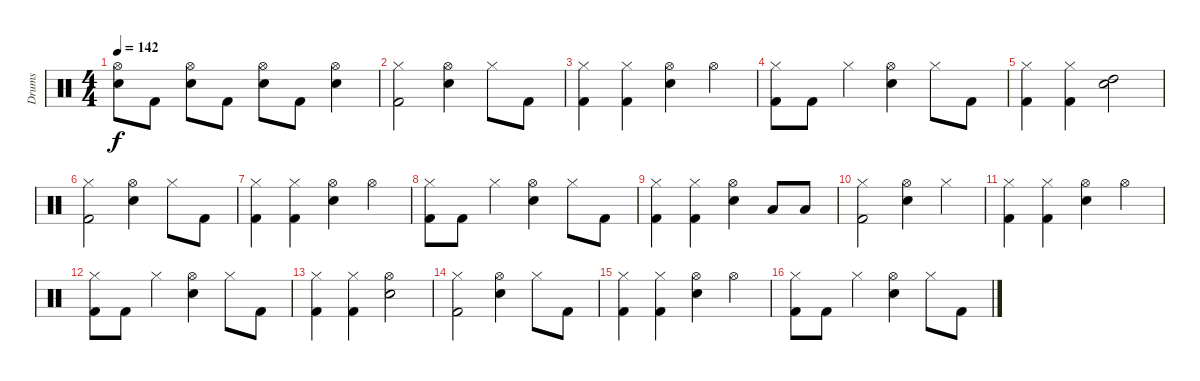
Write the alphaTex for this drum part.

\track ("Drums" "Drums") {instrument percussion}
\staff {score}
\articulation defaults
\ts (4 4)
\tempo 142
\clef neutral
\ks c
("Hi-Hat (open)" "Snare (hit) 2").8{dy f} "Kick (hit) 2".8 ("Hi-Hat (open)" "Snare (hit) 2").8 "Kick (hit) 2".8 ("Hi-Hat (open)" "Snare (hit) 2").8 "Kick (hit) 2".8 ("Hi-Hat (open)" "Snare (hit) 2").4 |
("Hi-Hat (closed)" "Kick (hit) 2").2 ("Hi-Hat (open)" "Snare (hit) 2").4 "Hi-Hat (closed)".8 "Kick (hit) 2".8 |
("Hi-Hat (closed)" "Kick (hit) 2").4 ("Hi-Hat (closed)" "Kick (hit) 2").4 ("Hi-Hat (open)" "Snare (hit) 2").4 "Hi-Hat (open)".4 |
("Hi-Hat (closed)" "Kick (hit) 2").8 "Kick (hit) 2".8 "Hi-Hat (closed)".4 ("Hi-Hat (open)" "Snare (hit) 2").4 "Hi-Hat (closed)".8 "Kick (hit) 2".8 |
("Hi-Hat (closed)" "Kick (hit) 2").4 ("Hi-Hat (closed)" "Kick (hit) 2").4 ("High Tom (hit)" "Snare (hit) 2").2 |
("Hi-Hat (closed)" "Kick (hit) 2").2 ("Hi-Hat (open)" "Snare (hit) 2").4 "Hi-Hat (closed)".8 "Kick (hit) 2".8 |
("Hi-Hat (closed)" "Kick (hit) 2").4 ("Hi-Hat (closed)" "Kick (hit) 2").4 ("Hi-Hat (open)" "Snare (hit) 2").4 "Hi-Hat (open)".4 |
("Hi-Hat (closed)" "Kick (hit) 2").8 "Kick (hit) 2".8 "Hi-Hat (closed)".4 ("Hi-Hat (open)" "Snare (hit) 2").4 "Hi-Hat (closed)".8 "Kick (hit) 2".8 |
("Hi-Hat (closed)" "Kick (hit) 2").4 ("Hi-Hat (closed)" "Kick (hit) 2").4 ("Hi-Hat (open)" "Snare (hit) 2").4 "Low Tom (hit)".8 "Low Tom (hit)".8 |
("Hi-Hat (closed)" "Kick (hit) 2").2 ("Hi-Hat (open)" "Snare (hit) 2").4 "Hi-Hat (closed)".4 |
("Hi-Hat (closed)" "Kick (hit) 2").4 ("Hi-Hat (closed)" "Kick (hit) 2").4 ("Hi-Hat (open)" "Snare (hit) 2").4 "Hi-Hat (open)".4 |
("Hi-Hat (closed)" "Kick (hit) 2").8 "Kick (hit) 2".8 "Hi-Hat (closed)".4 ("Hi-Hat (open)" "Snare (hit) 2").4 "Hi-Hat (closed)".8 "Kick (hit) 2".8 |
("Hi-Hat (closed)" "Kick (hit) 2").4 ("Hi-Hat (closed)" "Kick (hit) 2").4 ("Hi-Hat (open)" "Snare (hit) 2").2 |
("Hi-Hat (closed)" "Kick (hit) 2").2 ("Hi-Hat (open)" "Snare (hit) 2").4 "Hi-Hat (closed)".8 "Kick (hit) 2".8 |
("Hi-Hat (closed)" "Kick (hit) 2").4 ("Hi-Hat (closed)" "Kick (hit) 2").4 ("Hi-Hat (open)" "Snare (hit) 2").4 "Hi-Hat (open)".4 |
("Hi-Hat (closed)" "Kick (hit) 2").8 "Kick (hit) 2".8 "Hi-Hat (closed)".4 ("Hi-Hat (open)" "Snare (hit) 2").4 "Hi-Hat (closed)".8 "Kick (hit) 2".8
